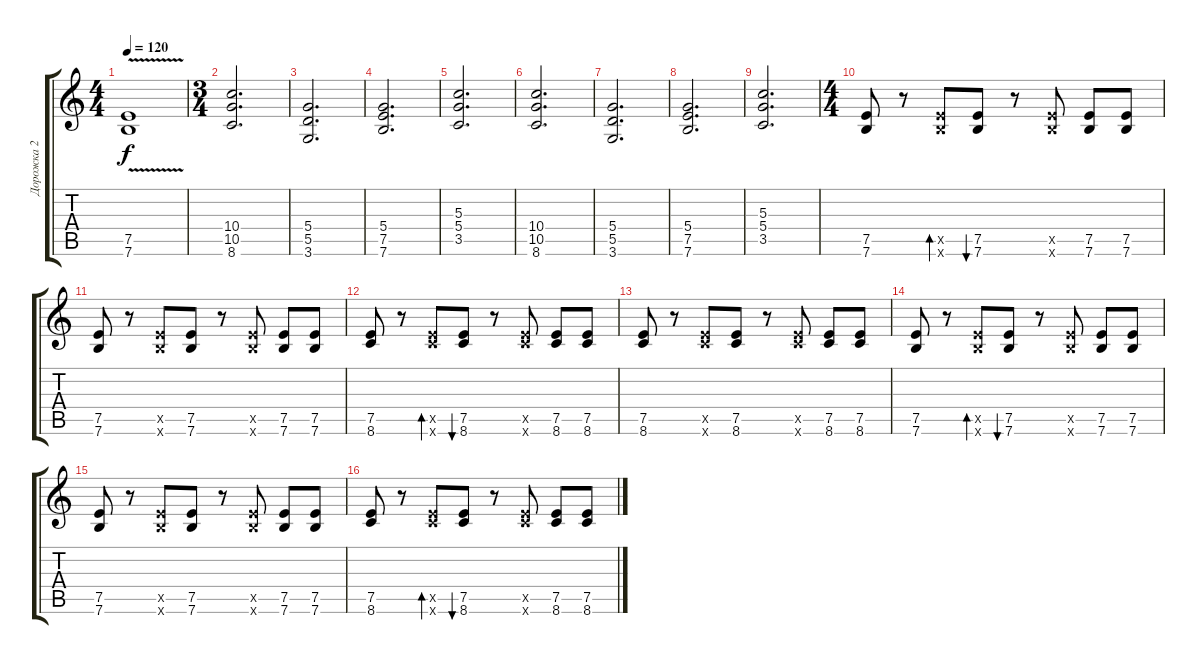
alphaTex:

\track ("Дорожка 2" "Дорожка 2") {instrument distortionguitar}
\staff {score tabs}
\tuning (E4 B3 G3 D3 A2 E2) {hide}
\ts (4 4)
\tempo 120
\clef g2
\ks c
(7.5 7.6{v}).1{dy f} |
\ts (3 4)
(10.4 10.5 8.6).2{d} |
(5.4 5.5 3.6).2{d} |
(5.4 7.5 7.6).2{d} |
(5.3 5.4 3.5).2{d} |
(10.4 10.5 8.6).2{d} |
(5.4 5.5 3.6).2{d} |
(5.4 7.5 7.6).2{d} |
(5.3 5.4 3.5).2{d} |
\ts (4 4)
(7.5 7.6).8 r.8 (7.5{x} 7.6{x}).8{bd 60} (7.5 7.6).8{bu 60} r.8 (7.5{x} 7.6{x}).8 (7.5 7.6).8 (7.5 7.6).8 |
(7.5 7.6).8 r.8 (7.5{x} 7.6{x}).8 (7.5 7.6).8 r.8 (7.5{x} 7.6{x}).8 (7.5 7.6).8 (7.5 7.6).8 |
(7.5 8.6).8 r.8 (7.5{x} 8.6{x}).8{bd 60} (7.5 8.6).8{bu 60} r.8 (7.5{x} 8.6{x}).8 (7.5 8.6).8 (7.5 8.6).8 |
(7.5 8.6).8 r.8 (7.5{x} 8.6{x}).8 (7.5 8.6).8 r.8 (7.5{x} 8.6{x}).8 (7.5 8.6).8 (7.5 8.6).8 |
(7.5 7.6).8 r.8 (7.5{x} 7.6{x}).8{bd 60} (7.5 7.6).8{bu 60} r.8 (7.5{x} 7.6{x}).8 (7.5 7.6).8 (7.5 7.6).8 |
(7.5 7.6).8 r.8 (7.5{x} 7.6{x}).8 (7.5 7.6).8 r.8 (7.5{x} 7.6{x}).8 (7.5 7.6).8 (7.5 7.6).8 |
(7.5 8.6).8 r.8 (7.5{x} 8.6{x}).8{bd 60} (7.5 8.6).8{bu 60} r.8 (7.5{x} 8.6{x}).8 (7.5 8.6).8 (7.5 8.6).8
